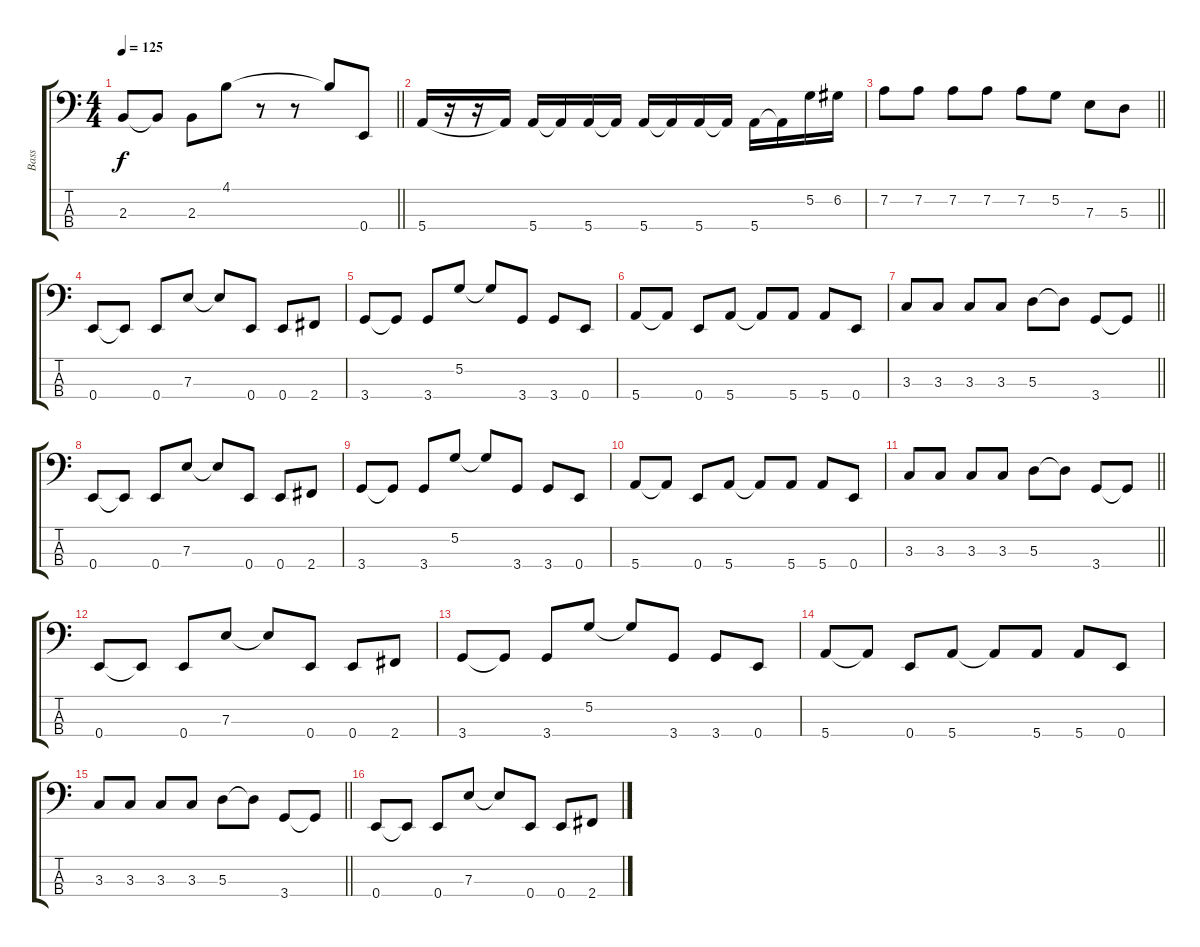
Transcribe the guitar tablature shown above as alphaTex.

\track ("Bass" "Bass") {instrument electricbasspick}
\staff {score tabs}
\tuning (G2 D2 A1 E1) {hide}
\ts (4 4)
\tempo 125
\clef f4
\barLineRight lightlight
\ks c
2.3.8{dy f} 2.3{t}.8 2.3.8 4.1.8 r.8 r.8 4.1{t}.8 0.4.8 |
5.4.16 r.16 r.16 5.4{t}.16 5.4.16 5.4{t}.16 5.4.16 5.4{t}.16 5.4.16 5.4{t}.16 5.4.16 5.4{t}.16 5.4.16 5.4{t}.16 5.2.16 6.2.16 |
\barLineRight lightlight
7.2.8 7.2.8 7.2.8 7.2.8 7.2.8 5.2.8 7.3.8 5.3.8 |
0.4.8 0.4{t}.8 0.4.8 7.3.8 7.3{t}.8 0.4.8 0.4.8 2.4.8 |
3.4.8 3.4{t}.8 3.4.8 5.2.8 5.2{t}.8 3.4.8 3.4.8 0.4.8 |
5.4.8 5.4{t}.8 0.4.8 5.4.8 5.4{t}.8 5.4.8 5.4.8 0.4.8 |
\barLineRight lightlight
3.3.8 3.3.8 3.3.8 3.3.8 5.3.8 5.3{t}.8 3.4.8 3.4{t}.8 |
0.4.8 0.4{t}.8 0.4.8 7.3.8 7.3{t}.8 0.4.8 0.4.8 2.4.8 |
3.4.8 3.4{t}.8 3.4.8 5.2.8 5.2{t}.8 3.4.8 3.4.8 0.4.8 |
5.4.8 5.4{t}.8 0.4.8 5.4.8 5.4{t}.8 5.4.8 5.4.8 0.4.8 |
\barLineRight lightlight
3.3.8 3.3.8 3.3.8 3.3.8 5.3.8 5.3{t}.8 3.4.8 3.4{t}.8 |
0.4.8 0.4{t}.8 0.4.8 7.3.8 7.3{t}.8 0.4.8 0.4.8 2.4.8 |
3.4.8 3.4{t}.8 3.4.8 5.2.8 5.2{t}.8 3.4.8 3.4.8 0.4.8 |
5.4.8 5.4{t}.8 0.4.8 5.4.8 5.4{t}.8 5.4.8 5.4.8 0.4.8 |
\barLineRight lightlight
3.3.8 3.3.8 3.3.8 3.3.8 5.3.8 5.3{t}.8 3.4.8 3.4{t}.8 |
0.4.8 0.4{t}.8 0.4.8 7.3.8 7.3{t}.8 0.4.8 0.4.8 2.4.8
